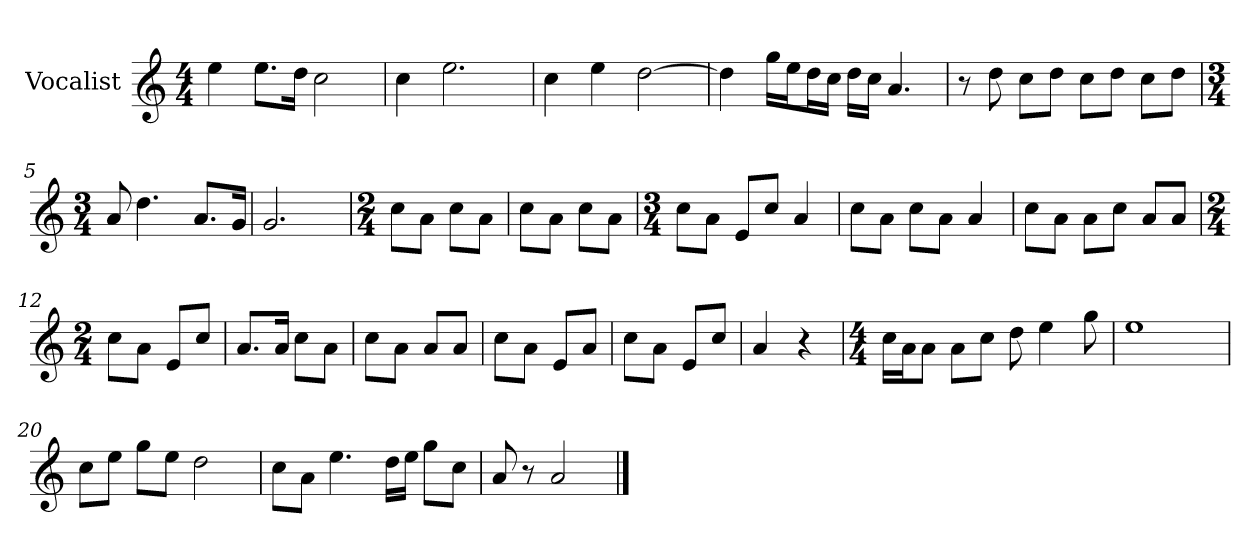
**kern
*part1
*staff1
*I"Vocalist
*k[]
*C:
*M4/4
=
4ee
8.eeL
16ddJk
2cc
=1
4cc
2.ee
=2
4cc
4ee
[2dd
=3
4dd]
16ggLL
16eeJ
16ddL
16ccJJ
16ddLL
16ccJJ
4.a
=4
8r
8dd
8ccL
8ddJ
8ccL
8ddJ
8ccL
8ddJ
=5
*M3/4
8a
4.dd
8.aL
16gJk
=6
2.g
=7
*M2/4
8ccL
8aJ
8ccL
8aJ
=8
8ccL
8aJ
8ccL
8aJ
=9
*M3/4
8ccL
8aJ
8eL
8ccJ
4a
=10
8ccL
8aJ
8ccL
8aJ
4a
=11
8ccL
8aJ
8aL
8ccJ
8aL
8aJ
=12
*M2/4
8ccL
8aJ
8eL
8ccJ
=13
8.aL
16aJk
8ccL
8aJ
=14
8ccL
8aJ
8aL
8aJ
=15
8ccL
8aJ
8eL
8aJ
=16
8ccL
8aJ
8eL
8ccJ
=17
4a
4r
=18
*M4/4
16ccLL
16aJ
8aJ
8aL
8ccJ
8dd
4ee
8gg
=19
1ee
=20
8ccL
8eeJ
8ggL
8eeJ
2dd
=21
8ccL
8aJ
4.ee
16ddLL
16eeJJ
8ggL
8ccJ
=22
8a
8r
2a
==
*-
